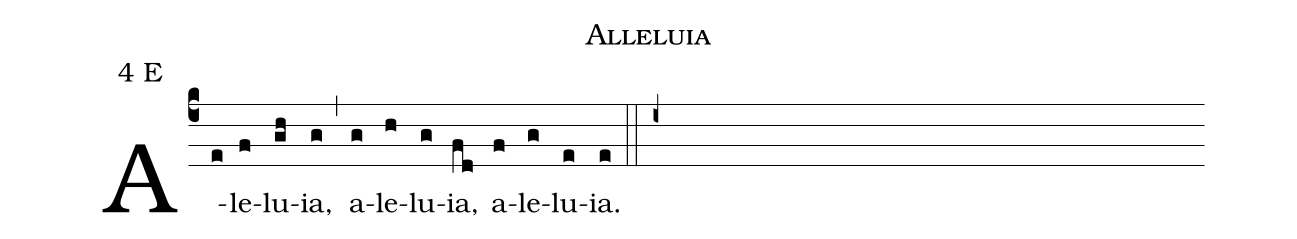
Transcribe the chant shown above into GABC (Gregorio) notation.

name: Alleluia;
mode: 4;
mode-differentia: E;
%%
(c4)

A(e)le(f)lu(gh)ia,(g) (,) a(g)le(h)lu(g)ia,(fd) a(f)le(g)lu(e)ia.(e)

(::)

(i+)
